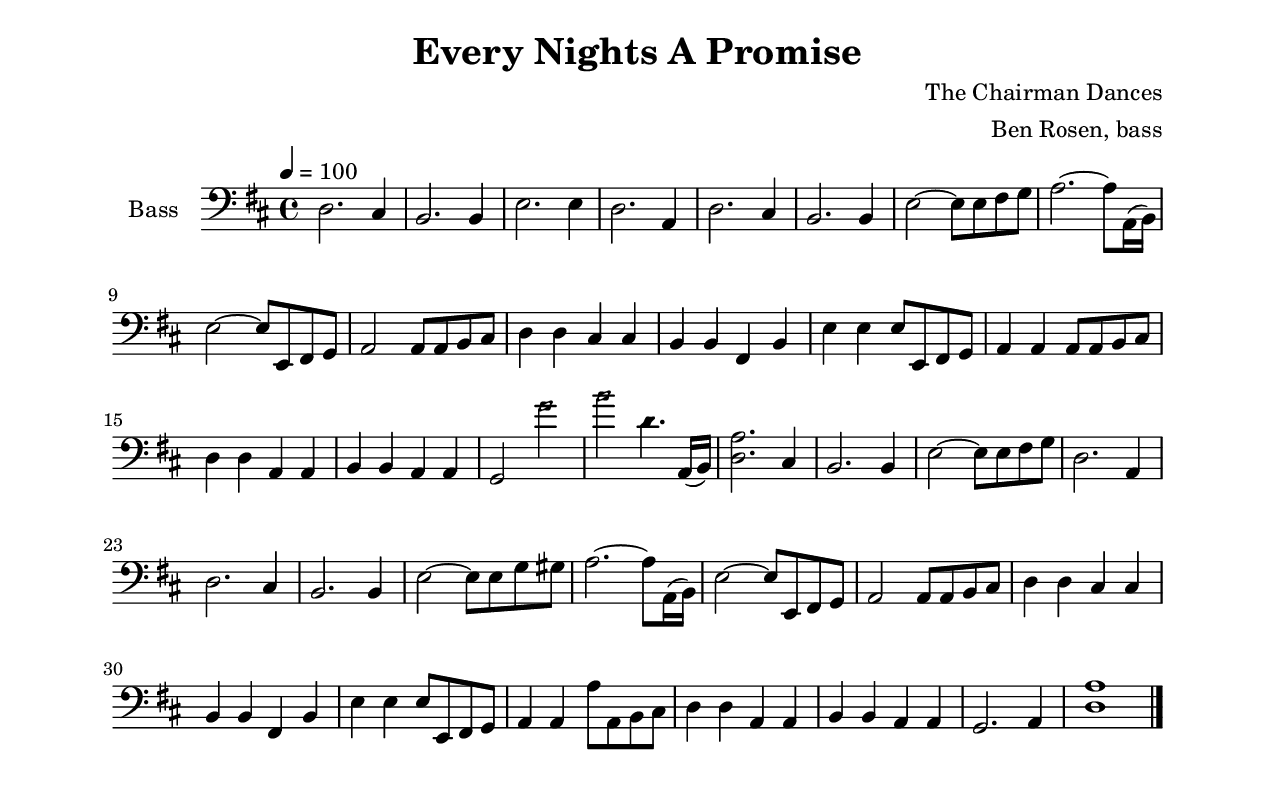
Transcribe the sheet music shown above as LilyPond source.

\version "2.24.0"

\include "settings.ily"

\header {
  title = "Every Nights A Promise"
  composer = "The Chairman Dances"
  arranger = "Ben Rosen, bass"
}

music = \relative d {
  \tempo 4 = 100
  \key d \major
  \time 4/4
  \clef "bass"

  d2. cs4 |
  b2. b4 |
  e2. e4 |
  d2. a4 |

  d2. cs4 |
  b2. b4 |
  e2 ~ e8 e fs8 g |
  a2. ~ a8 a,16 ( b ) |

  e2 ~ e8 e, fs g |
  a2 a8 a b cs |
  d4 d cs cs |
  b4 b fs b |

  e4 e e8 e, fs g |
  a4 a a8 a b cs |
  d4 d a a |
  b4 b a a |

  g2 \once \override NoteHead.style = #'diamond g'' |
  \once \override NoteHead.style = #'diamond b2
  \once \override NoteHead.style = #'diamond d,4.
  a,16 ( b ) |
  <d a'>2. cs4 |
  b2. b4 |

  e2 ~ e8 e fs g |
  d2. a4 |
  d2. cs4 |
  b2. b4 |

  e2 ~ e8 e g gs |
  a2. ~ a8 a,16 ( b ) |
  e2 ~ e8 e, fs g |
  a2 a8 a b cs |

  d4 d cs cs |
  b4 b fs b |
  e4 e e8 e, fs g |
  a4 a a'8 a, b cs |

  d4 d a a |
  b4 b a a4 |
  g2. a4 |
  <d a'>1 |

  \bar "|."
}

\score {
  \new Staff \with {
    instrumentName = "Bass"
  } {
    \music
  }
}
